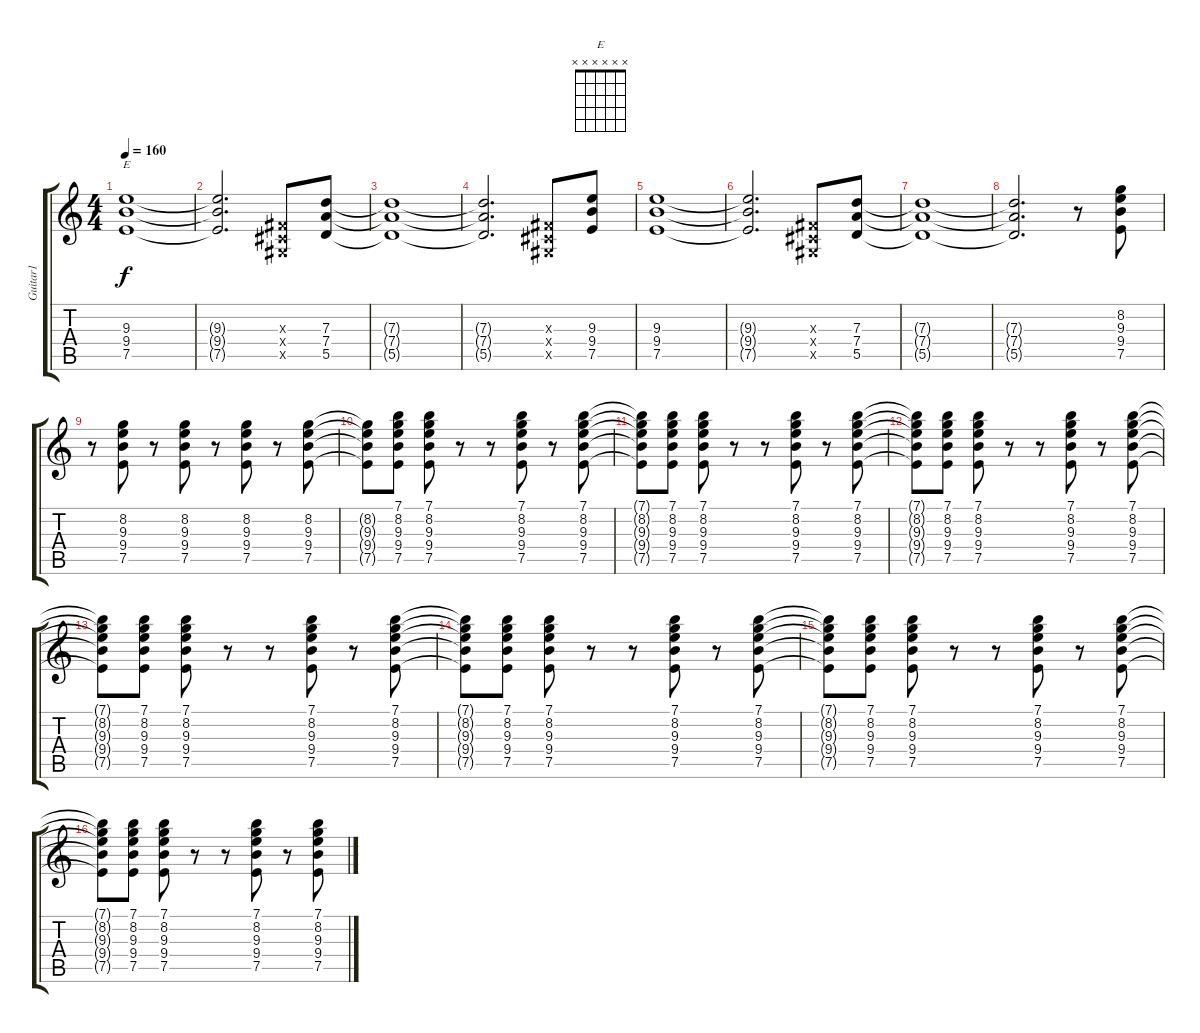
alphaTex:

\track ("Guitar1" "Guitar1") {instrument distortionguitar}
\staff {score tabs}
\tuning (E4 B3 G3 D3 A2 E2) {hide}
\chord ("E" x x x x x x)
\ts (4 4)
\tempo 160
\clef g2
\ks c
(9.3 9.4 7.5).1{ch "E" dy f instrument distortionguitar} |
(9.3{t} 9.4{t} 7.5{t}).2{d} (-1.3{x} -1.4{x} -1.5{x}).8 (7.3 7.4 5.5).8 |
(7.3{t} 7.4{t} 5.5{t}).1 |
(7.3{t} 7.4{t} 5.5{t}).2{d} (-1.3{x} -1.4{x} -1.5{x}).8 (9.3 9.4 7.5).8 |
(9.3 9.4 7.5).1 |
(9.3{t} 9.4{t} 7.5{t}).2{d} (-1.3{x} -1.4{x} -1.5{x}).8 (7.3 7.4 5.5).8 |
(7.3{t} 7.4{t} 5.5{t}).1 |
(7.3{t} 7.4{t} 5.5{t}).2{d} r.8 (8.2 9.3 9.4 7.5).8 |
r.8 (8.2 9.3 9.4 7.5).8 r.8 (8.2 9.3 9.4 7.5).8 r.8 (8.2 9.3 9.4 7.5).8 r.8 (8.2 9.3 9.4 7.5).8 |
(8.2{t} 9.3{t} 9.4{t} 7.5{t}).8 (7.1 8.2 9.3 9.4 7.5).8 (7.1 8.2 9.3 9.4 7.5).8 r.8 r.8 (7.1 8.2 9.3 9.4 7.5).8 r.8 (7.1 8.2 9.3 9.4 7.5).8 |
(7.1{t} 8.2{t} 9.3{t} 9.4{t} 7.5{t}).8 (7.1 8.2 9.3 9.4 7.5).8 (7.1 8.2 9.3 9.4 7.5).8 r.8 r.8 (7.1 8.2 9.3 9.4 7.5).8 r.8 (7.1 8.2 9.3 9.4 7.5).8 |
(7.1{t} 8.2{t} 9.3{t} 9.4{t} 7.5{t}).8 (7.1 8.2 9.3 9.4 7.5).8 (7.1 8.2 9.3 9.4 7.5).8 r.8 r.8 (7.1 8.2 9.3 9.4 7.5).8 r.8 (7.1 8.2 9.3 9.4 7.5).8 |
(7.1{t} 8.2{t} 9.3{t} 9.4{t} 7.5{t}).8 (7.1 8.2 9.3 9.4 7.5).8 (7.1 8.2 9.3 9.4 7.5).8 r.8 r.8 (7.1 8.2 9.3 9.4 7.5).8 r.8 (7.1 8.2 9.3 9.4 7.5).8 |
(7.1{t} 8.2{t} 9.3{t} 9.4{t} 7.5{t}).8 (7.1 8.2 9.3 9.4 7.5).8 (7.1 8.2 9.3 9.4 7.5).8 r.8 r.8 (7.1 8.2 9.3 9.4 7.5).8 r.8 (7.1 8.2 9.3 9.4 7.5).8 |
(7.1{t} 8.2{t} 9.3{t} 9.4{t} 7.5{t}).8 (7.1 8.2 9.3 9.4 7.5).8 (7.1 8.2 9.3 9.4 7.5).8 r.8 r.8 (7.1 8.2 9.3 9.4 7.5).8 r.8 (7.1 8.2 9.3 9.4 7.5).8 |
(7.1{t} 8.2{t} 9.3{t} 9.4{t} 7.5{t}).8 (7.1 8.2 9.3 9.4 7.5).8 (7.1 8.2 9.3 9.4 7.5).8 r.8 r.8 (7.1 8.2 9.3 9.4 7.5).8 r.8 (7.1 8.2 9.3 9.4 7.5).8
